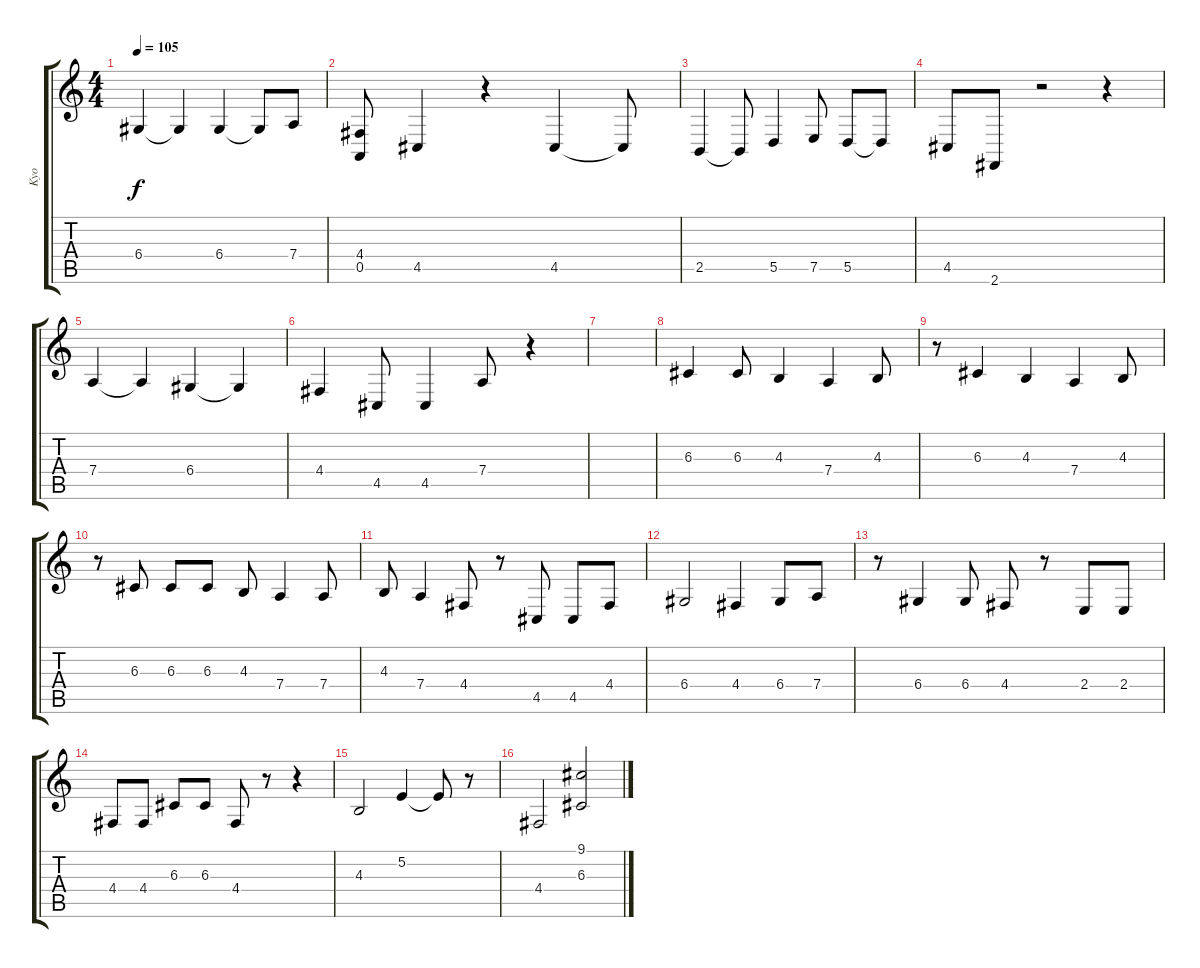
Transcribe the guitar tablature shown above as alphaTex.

\track ("Kyo" "Kyo") {instrument synthvoice}
\staff {score tabs}
\tuning (E4 B3 G3 D3 A2 E2) {hide}
\ts (4 4)
\tempo 105
\clef g2
\ks c
6.4.4{dy f} 6.4{t}.4 6.4.4 6.4{t}.8 7.4.8 |
(4.4 0.5).8 4.5.4 r.4 4.5.4 4.5{t}.8 |
2.5.4 2.5{t}.8 5.5.4 7.5.8 5.5.8 5.5{t}.8 |
4.5.8 2.6.8 r.2 r.4 |
7.4.4 7.4{t}.4 6.4.4 6.4{t}.4 |
4.4.4 4.5.8 4.5.4 7.4.8 r.4 |
|
\section ("" "")
6.3.4 6.3.8 4.3.4 7.4.4 4.3.8 |
r.8 6.3.4 4.3.4 7.4.4 4.3.8 |
r.8 6.3.8 6.3.8 6.3.8 4.3.8 7.4.4 7.4.8 |
4.3.8 7.4.4 4.4.8 r.8 4.5.8 4.5.8 4.4.8 |
6.4.2 4.4.4 6.4.8 7.4.8 |
r.8 6.4.4 6.4.8 4.4.8 r.8 2.4.8 2.4.8 |
4.4.8 4.4.8 6.3.8 6.3.8 4.4.8 r.8 r.4 |
4.3.2 5.2.4 5.2{t}.8 r.8 |
\section ("" "")
4.4.2 (9.1 6.3).2
